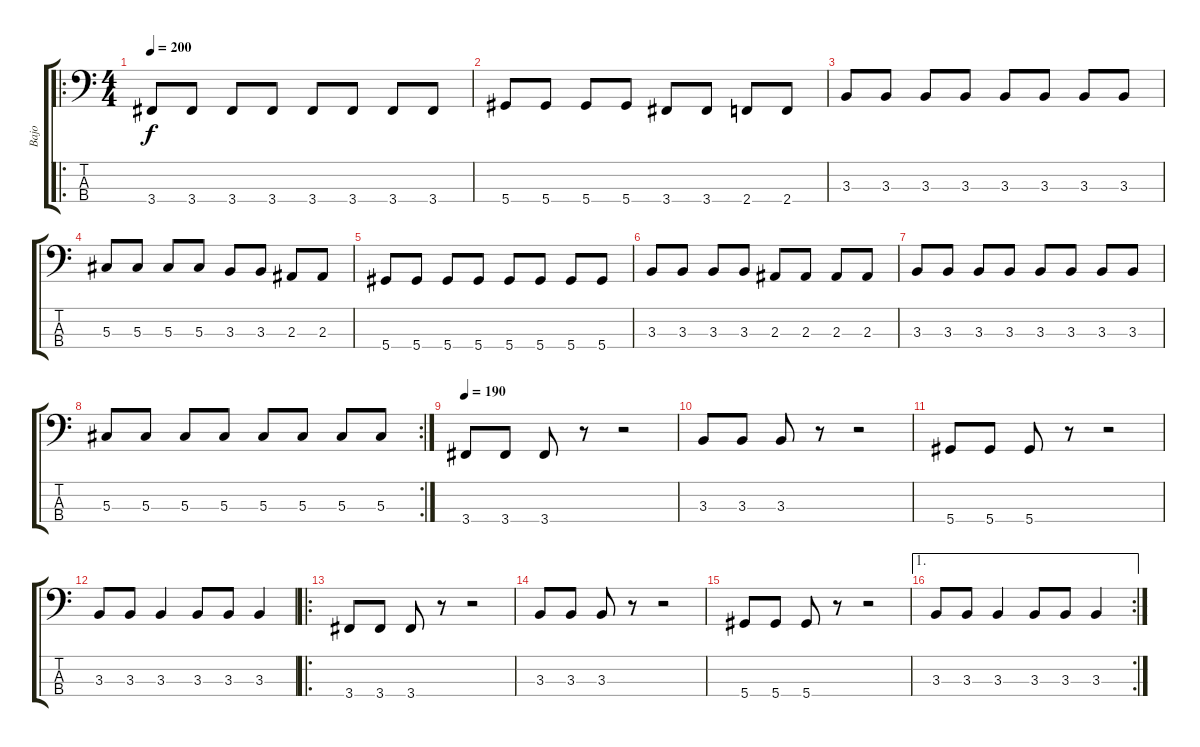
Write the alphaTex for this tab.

\track ("Bajo" "Bajo") {instrument electricbasspick}
\staff {score tabs}
\tuning (Gb2 Db2 Ab1 Eb1) {hide}
\ro
\ts (4 4)
\tempo 200
\clef f4
\ks c
3.4.8{dy f} 3.4.8 3.4.8 3.4.8 3.4.8 3.4.8 3.4.8 3.4.8 |
5.4.8 5.4.8 5.4.8 5.4.8 3.4.8 3.4.8 2.4.8 2.4.8 |
3.3.8 3.3.8 3.3.8 3.3.8 3.3.8 3.3.8 3.3.8 3.3.8 |
5.3.8 5.3.8 5.3.8 5.3.8 3.3.8 3.3.8 2.3.8 2.3.8 |
5.4.8 5.4.8 5.4.8 5.4.8 5.4.8 5.4.8 5.4.8 5.4.8 |
3.3.8 3.3.8 3.3.8 3.3.8 2.3.8 2.3.8 2.3.8 2.3.8 |
3.3.8 3.3.8 3.3.8 3.3.8 3.3.8 3.3.8 3.3.8 3.3.8 |
\rc 2
5.3.8 5.3.8 5.3.8 5.3.8 5.3.8 5.3.8 5.3.8 5.3.8 |
\tempo 190
3.4.8 3.4.8 3.4.8 r.8 r.2 |
3.3.8 3.3.8 3.3.8 r.8 r.2 |
5.4.8 5.4.8 5.4.8 r.8 r.2 |
3.3.8 3.3.8 3.3.4 3.3.8 3.3.8 3.3.4 |
\ro
3.4.8 3.4.8 3.4.8 r.8 r.2 |
3.3.8 3.3.8 3.3.8 r.8 r.2 |
5.4.8 5.4.8 5.4.8 r.8 r.2 |
\ae 1
\rc 2
3.3.8 3.3.8 3.3.4 3.3.8 3.3.8 3.3.4
